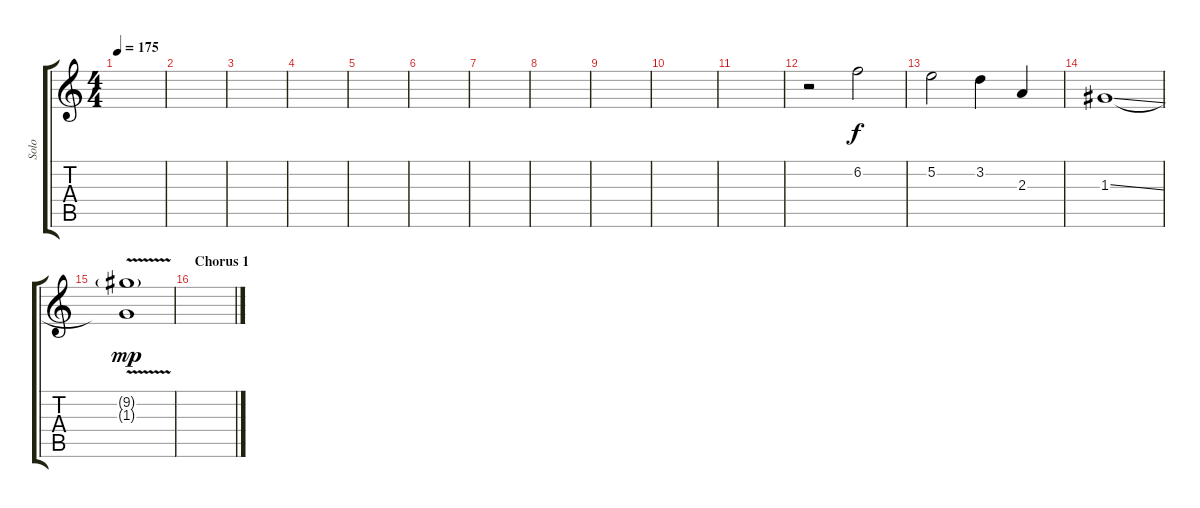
\track ("Solo" "Solo") {instrument distortionguitar}
\staff {score tabs}
\tuning (E4 B3 G3 D3 A2 E2) {hide}
\ts (4 4)
\tempo 175
\clef g2
\ks c
|
|
|
|
|
|
|
|
|
|
|
r.2 6.2.2{dy f} |
5.2.2 3.2.4 2.3.4 |
1.3{ss}.1 |
(9.2{v g} 1.3{t}).1{dy mp} |
\section ("" "Chorus 1")
